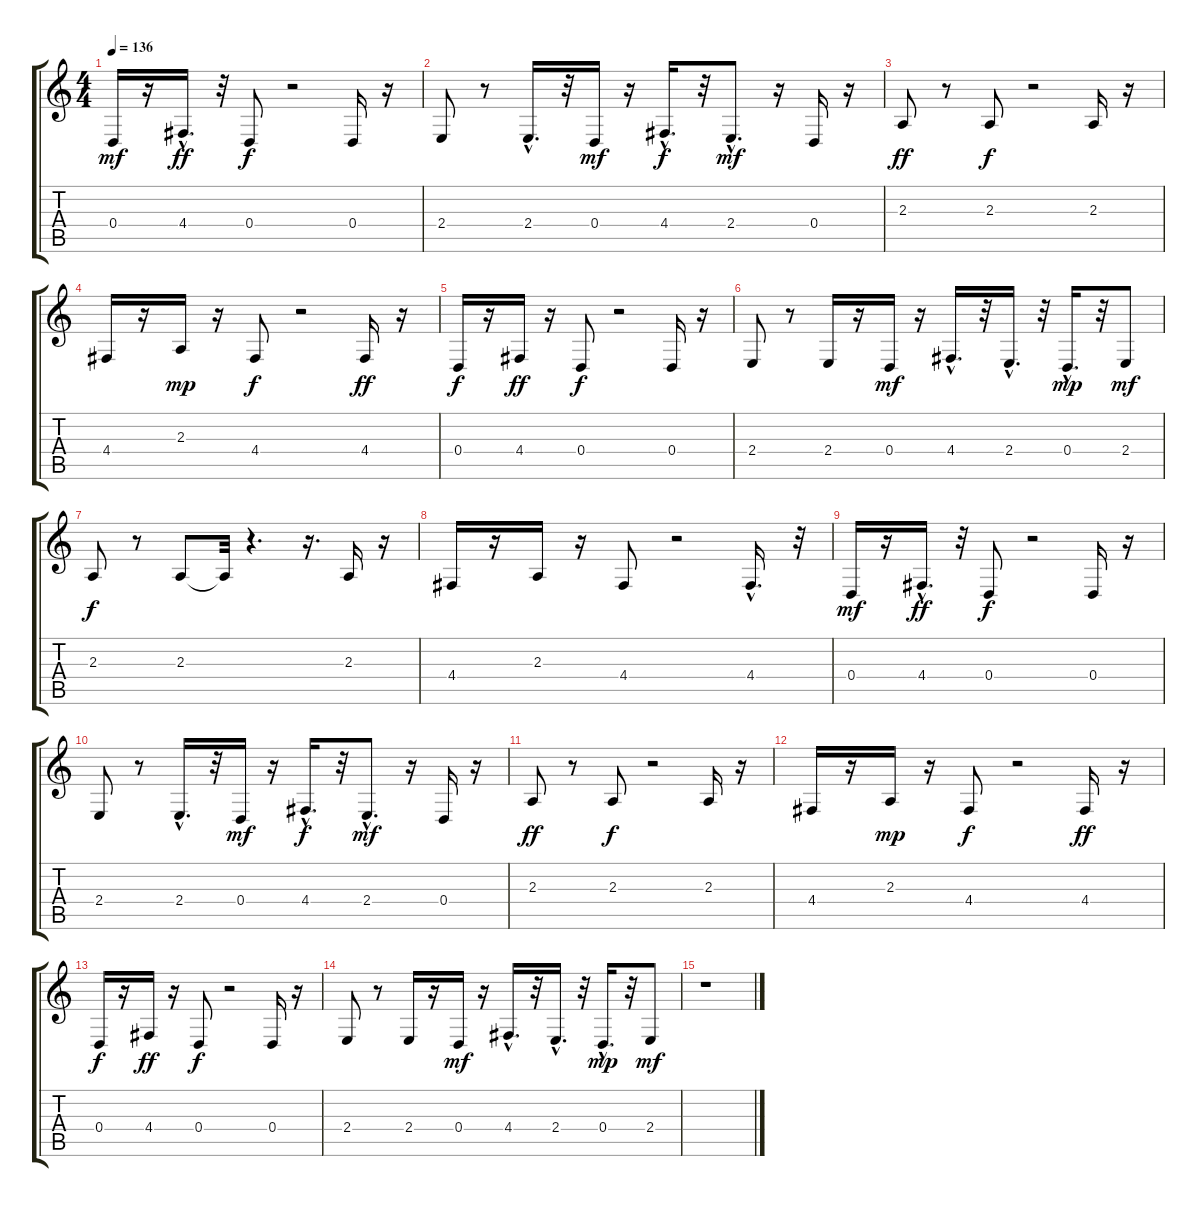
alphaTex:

\track "" {instrument pad3polysynth}
\staff {score tabs}
\tuning (E4 B3 G3 D3 A2 E2) {hide}
\ts (4 4)
\tempo 136
\clef g2
\ks c
0.4.16{dy mf} r.16 4.4{hac}.16{d dy ff} r.32 0.4.8{dy f} r.2 0.4.16 r.16 |
2.4.8 r.8 2.4{hac}.16{d} r.32 0.4.16{dy mf} r.16 4.4{hac}.16{d dy f} r.32 2.4{hac}.8{d dy mf} r.16 0.4.16 r.16 |
2.3.8{dy ff} r.8 2.3.8{dy f} r.2 2.3.16 r.16 |
4.4.16 r.16 2.3.16{dy mp} r.16 4.4.8{dy f} r.2 4.4.16{dy ff} r.16 |
0.4.16{dy f} r.16 4.4.16{dy ff} r.16 0.4.8{dy f} r.2 0.4.16 r.16 |
2.4.8 r.8 2.4.16 r.16 0.4.16{dy mf} r.16 4.4{hac}.16{d} r.32 2.4{hac}.16{d} r.32 0.4{hac}.16{d dy mp} r.32 2.4.8{dy mf} |
2.3.8{dy f} r.8 2.3.8 2.3{t}.32 r.4{d} r.16{d} 2.3.16 r.16 |
4.4.16 r.16 2.3.16 r.16 4.4.8 r.2 4.4{hac}.16{d} r.32 |
0.4.16{dy mf} r.16 4.4{hac}.16{d dy ff} r.32 0.4.8{dy f} r.2 0.4.16 r.16 |
2.4.8 r.8 2.4{hac}.16{d} r.32 0.4.16{dy mf} r.16 4.4{hac}.16{d dy f} r.32 2.4{hac}.8{d dy mf} r.16 0.4.16 r.16 |
2.3.8{dy ff} r.8 2.3.8{dy f} r.2 2.3.16 r.16 |
4.4.16 r.16 2.3.16{dy mp} r.16 4.4.8{dy f} r.2 4.4.16{dy ff} r.16 |
0.4.16{dy f} r.16 4.4.16{dy ff} r.16 0.4.8{dy f} r.2 0.4.16 r.16 |
2.4.8 r.8 2.4.16 r.16 0.4.16{dy mf} r.16 4.4{hac}.16{d} r.32 2.4{hac}.16{d} r.32 0.4{hac}.16{d dy mp} r.32 2.4.8{dy mf} |
r.1
